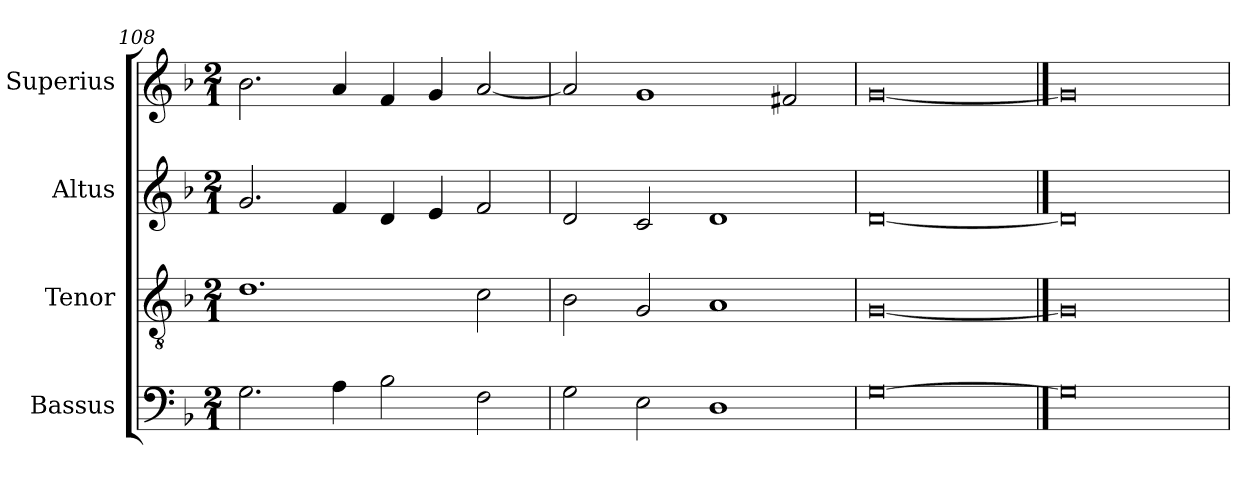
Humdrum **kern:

**kern	**kern	**kern	**kern
*part4	*part3	*part2	*part1
*staff4	*staff3	*staff2	*staff1
*I"Bassus	*I"Tenor	*I"Altus	*I"Superius
*I'B	*I'T	*I'A	*I'S
*clefF4	*clefGv2	*clefG2	*clefG2
*k[b-]	*k[b-]	*k[b-]	*k[b-]
*F:	*F:	*F:	*F:
*M2/1	*M2/1	*M2/1	*M2/1
=108	=108	=108	=108
2.G	1.d	2.g	2.b-
4A	.	4f	4a
2B-	.	4d	4f
.	.	4e	4g
2F	2c	2f	[2a
=109	=109	=109	=109
2G	2B-	2d	2a]
2E	2G	2c	1g
1D	1A	1d	.
.	.	.	2f#X
=110	=110	=110	=110
[0G	[0G	[0d	[0g
==111	==111	==111	==111
0G]	0G]	0d]	0g]
=	=	=	=
*-	*-	*-	*-
